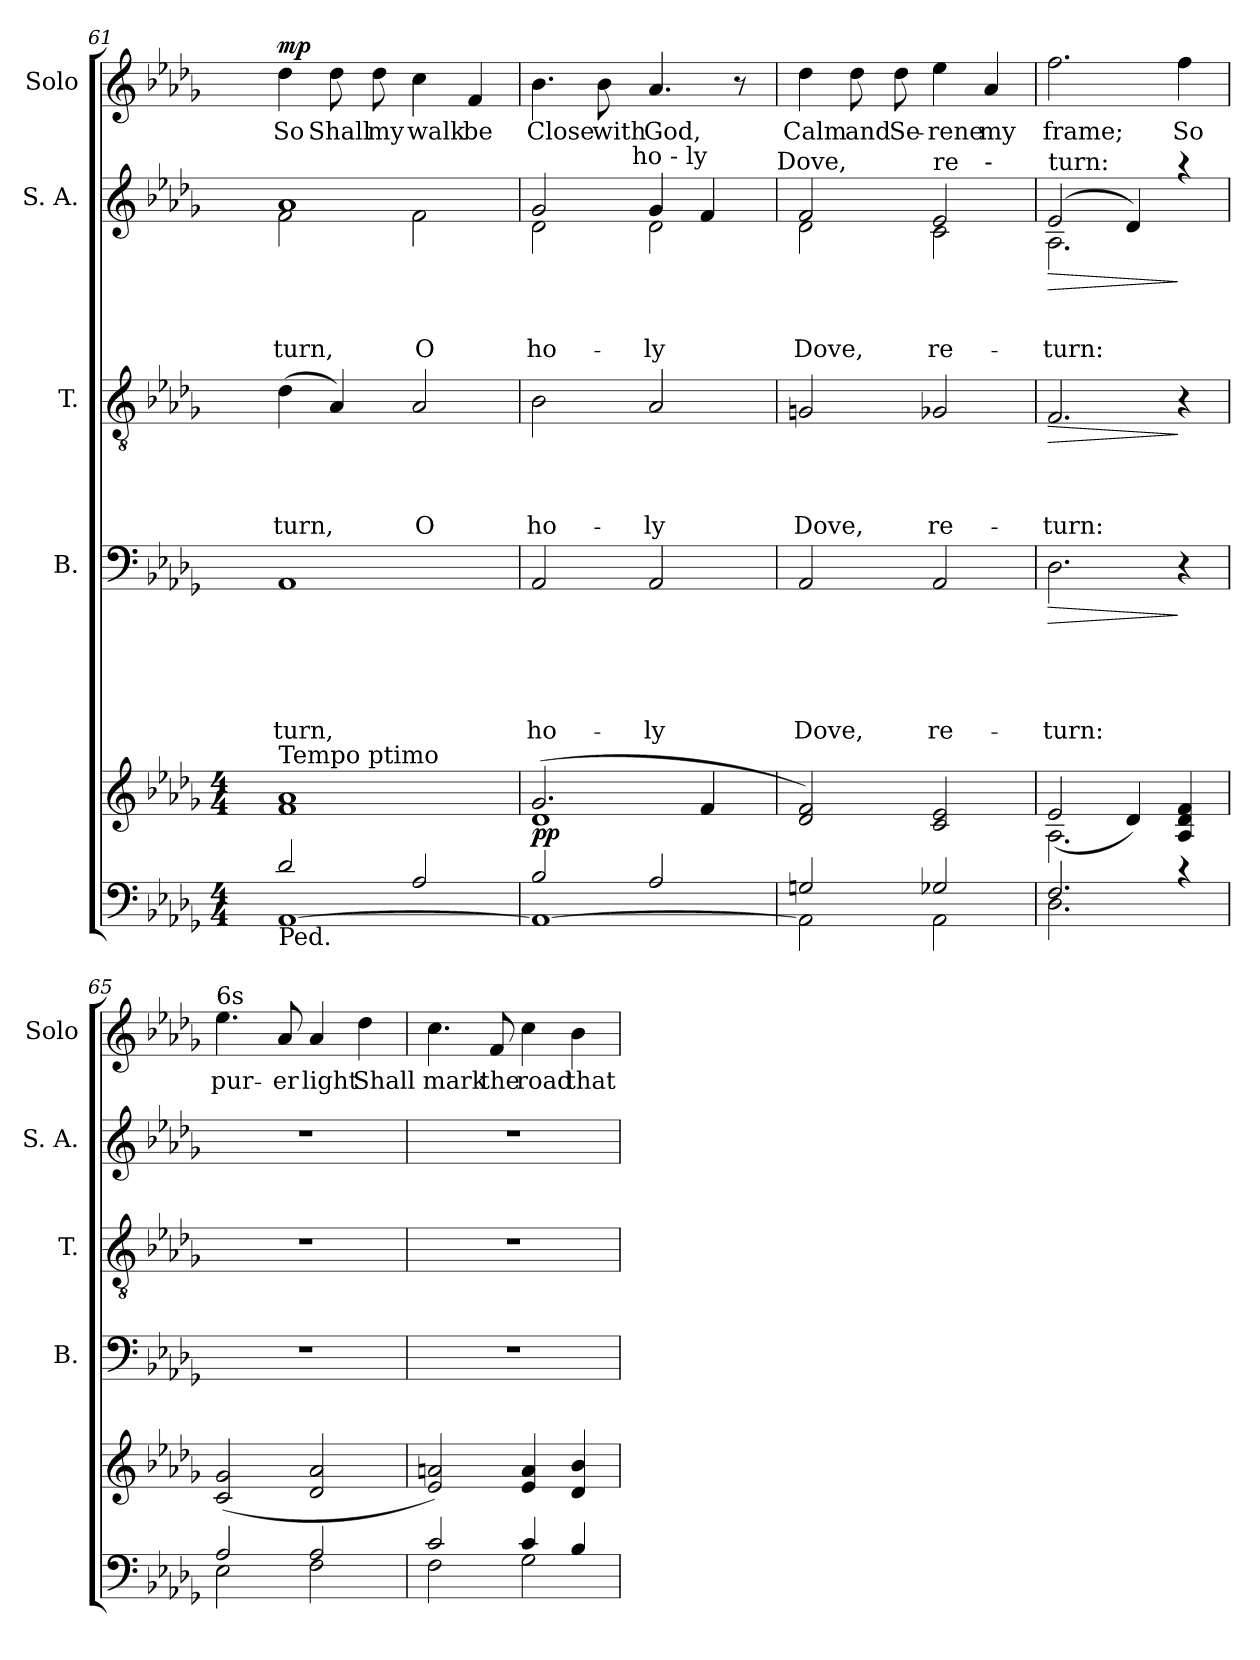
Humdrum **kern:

**kern	**dynam	**kern	**kern	**text	**text	**text	**text	**text	**dynam	**kern	**text	**text	**text	**text	**dynam	**kern	**text	**text	**text	**dynam	**kern	**text	**dynam
*part6	*part6	*part5	*part4	*part4	*part4	*part4	*part4	*part4	*part4	*part3	*part3	*part3	*part3	*part3	*part3	*part2	*part2	*part2	*part2	*part2	*part1	*part1	*part1
*staff6	*staff6	*staff5	*staff4	*staff4	*staff4	*staff4	*staff4	*staff4	*staff4	*staff3	*staff3	*staff3	*staff3	*staff3	*staff3	*staff2	*staff2	*staff2	*staff2	*staff2	*staff1	*staff1	*staff1
*	*	*	*I"B.	*	*	*	*	*	*	*I"T.	*	*	*	*	*	*I"S. A.	*	*	*	*	*I"Solo	*	*
*	*	*	*I'B.	*	*	*	*	*	*	*I'T.	*	*	*	*	*	*I'S. A.	*	*	*	*	*I'Solo	*	*
!!LO:PB:g=z
*clefF4	*	*clefG2	*clefF4	*	*	*	*	*	*	*clefGv2	*	*	*	*	*	*clefG2	*	*	*	*	*clefG2	*	*
*k[b-e-a-d-g-]	*	*k[b-e-a-d-g-]	*k[b-e-a-d-g-]	*	*	*	*	*	*	*k[b-e-a-d-g-]	*	*	*	*	*	*k[b-e-a-d-g-]	*	*	*	*	*k[b-e-a-d-g-]	*	*
*D-:	*	*D-:	*D-:	*	*	*	*	*	*	*D-:	*	*	*	*	*	*D-:	*	*	*	*	*D-:	*	*
*M4/4	*	*M4/4	*	*	*	*	*	*	*	*	*	*	*	*	*	*	*	*	*	*	*	*	*
=61	=61	=61	=61	=61	=61	=61	=61	=61	=61	=61	=61	=61	=61	=61	=61	=61	=61	=61	=61	=61	=61	=61	=61
*^	*	*	*	*	*	*	*	*	*	*	*	*	*	*	*	*	*	*	*	*	*	*	*
!	!	!	!	!	!	!	!	!	!	!	!	!	!	!	!	!	!LO:TX:a:t=turn.	!	!	!	!	!	!	!
!	!	!	!LO:TX:a:t=Tempo ptimo	!	!	!	!	!	!	!	!	!	!	!	!	!	!	!	!	!	!	!	!	!
!LO:TX:b:t=Ped.	!	!	!	!	!	!	!	!	!	!	!	!	!	!	!	!	!	!	!	!	!	!	!	!
!	!	!	!	!	!	!	!	!	!LO:LY:b	!	!	!	!	!	!LO:LY:b	!	!	!	!	!LO:LY:b	!	!	!LO:LY:b	!LO:DY:a
*	*	*	*	*	*	*	*	*	*	*	*	*	*	*	*	*	*^	*	*	*	*	*	*	*
[<1AA-	2d-/	.	1f 1a-	1AA-	.	.	.	.	-turn,	.	(>4d-\	.	.	.	-turn,	.	1a-	2f\	.	.	-turn,	.	4dd-\	So	mp
!	!	!	!	!	!	!	!	!	!	!	!	!	!	!	!	!	!	!	!	!	!	!	!	!LO:LY:b	!
.	.	.	.	.	.	.	.	.	.	.	4A-/)	.	.	.	.	.	.	.	.	.	.	.	8dd-\	Shall	.
!	!	!	!	!	!	!	!	!	!	!	!	!	!	!	!	!	!	!	!	!	!	!	!	!LO:LY:b	!
.	.	.	.	.	.	.	.	.	.	.	.	.	.	.	.	.	.	.	.	.	.	.	8dd-\	my	.
!	!	!	!	!	!	!	!	!	!	!	!	!	!	!	!LO:LY:b	!	!	!	!	!	!LO:LY:b	!	!	!LO:LY:b	!
.	2A-/	.	.	.	.	.	.	.	.	.	2A-/	.	.	.	O	.	.	2f\	.	.	O	.	4cc\	walk	.
!	!	!	!	!	!	!	!	!	!	!	!	!	!	!	!	!	!	!	!	!	!	!	!	!LO:LY:b	!
.	.	.	.	.	.	.	.	.	.	.	.	.	.	.	.	.	.	.	.	.	.	.	4f/	be	.
*	*	*	*	*	*	*	*	*	*	*	*	*	*	*	*	*	*v	*v	*	*	*	*	*	*	*
=62	=62	=62	=62	=62	=62	=62	=62	=62	=62	=62	=62	=62	=62	=62	=62	=62	=62	=62	=62	=62	=62	=62	=62	=62
*	*	*	*^	*	*	*	*	*	*	*	*	*	*	*	*	*	*	*	*	*	*	*	*	*
!	!	!LO:DY:a	!	!	!	!	!	!	!	!LO:LY:b	!	!	!	!	!	!LO:LY:b	!	!	!	!	!LO:LY:b	!	!	!LO:LY:b	!
*	*	*	*	*	*	*	*	*	*	*	*	*	*	*	*	*	*	*^	*	*	*	*	*	*	*
*	*	*	*	*	*	*	*	*	*	*	*	*	*	*	*	*	*	*	*^	*	*	*	*	*	*	*
1AA-_	2B-/	pp	(<1d-	2.g-/	2AA-/	.	.	.	.	ho-	.	2B-\	.	.	.	ho-	.	2g->/	2d-\	4...ryy	.	.	ho-	.	4.b-\	Close	.
!	!	!	!	!	!	!	!	!	!	!	!	!	!	!	!	!	!	!	!	!	!	!	!	!	!	!LO:LY:b	!
.	.	.	.	.	.	.	.	.	.	.	.	.	.	.	.	.	.	.	.	.	.	.	.	.	8b-\	with	.
!	!	!	!	!	!	!	!	!	!	!	!	!	!	!	!	!	!	!	!	!LO:TX:a:t=ho - ly	!	!	!	!	!	!	!
.	.	.	.	.	.	.	.	.	.	.	.	.	.	.	.	.	.	.	.	2ryy	.	.	.	.	.	.	.
!	!	!	!	!	!	!	!	!	!	!LO:LY:b	!	!	!	!	!	!LO:LY:b	!	!	!	!	!	!	!LO:LY:b	!	!	!LO:LY:b	!
.	2A-/	.	.	.	2AA-/	.	.	.	.	-ly	.	2A-/	.	.	.	-ly	.	4g-/	2d-\	.	.	.	-ly	.	4.a-/	God,	.
.	.	.	.	4f/	.	.	.	.	.	.	.	.	.	.	.	.	.	4f/	.	.	.	.	.	.	.	.	.
.	.	.	.	.	.	.	.	.	.	.	.	.	.	.	.	.	.	.	.	.	.	.	.	.	8r	.	.
.	.	.	.	.	.	.	.	.	.	.	.	.	.	.	.	.	.	.	.	32ryy	.	.	.	.	.	.	.
!	!	!	!	!	!	!	!	!	!	!	!	!	!	!	!	!	!	!	!	!LO:TX:a:t=Dove,	!	!	!	!	!	!	!
=63	=63	=63	=63	=63	=63	=63	=63	=63	=63	=63	=63	=63	=63	=63	=63	=63	=63	=63	=63	=63	=63	=63	=63	=63	=63	=63	=63
!	!	!	!	!	!	!	!	!	!	!LO:LY:b	!	!	!	!	!	!LO:LY:b	!	!	!	!	!	!	!LO:LY:b	!	!	!LO:LY:b	!
*	*	*	*v	*v	*	*	*	*	*	*	*	*	*	*	*	*	*	*	*	*	*	*	*	*	*	*	*
2AA-\]	2Gn/	.	2d-/ 2f/)	2AA-/	.	.	.	.	Dove,	.	2Gn/	.	.	.	Dove,	.	2f/	2d-\	2.ryy	.	.	Dove,	.	4dd-\	Calm	.
!	!	!	!	!	!	!	!	!	!	!	!	!	!	!	!	!	!	!	!	!	!	!	!	!	!LO:LY:b	!
.	.	.	.	.	.	.	.	.	.	.	.	.	.	.	.	.	.	.	.	.	.	.	.	8dd-\	and	.
!	!	!	!	!	!	!	!	!	!	!	!	!	!	!	!	!	!	!	!	!	!	!	!	!	!LO:LY:b	!
.	.	.	.	.	.	.	.	.	.	.	.	.	.	.	.	.	.	.	.	.	.	.	.	8dd-\	Se-	.
!	!	!	!	!	!	!	!	!	!	!	!	!	!	!	!	!	!LO:TX:a:t=re	!	!	!	!	!	!	!	!	!
!	!	!	!	!	!	!	!	!	!LO:LY:b	!	!	!	!	!	!LO:LY:b	!	!	!	!	!	!	!LO:LY:b	!	!	!LO:LY:b	!
2AA-\	2G-X/	.	2c/ 2e-/	2AA-/	.	.	.	.	re-	.	2G-X/	.	.	.	re-	.	2e-/	2c\	.	.	.	re-	.	4ee-\	-rene	.
!	!	!	!	!	!	!	!	!	!	!	!	!	!	!	!	!	!	!	!LO:TX:a:t=-	!	!	!	!	!	!	!
!	!	!	!	!	!	!	!	!	!	!	!	!	!	!	!	!	!	!	!	!	!	!	!	!	!LO:LY:b	!
.	.	.	.	.	.	.	.	.	.	.	.	.	.	.	.	.	.	.	4ryy	.	.	.	.	4a-/	my	.
=64	=64	=64	=64	=64	=64	=64	=64	=64	=64	=64	=64	=64	=64	=64	=64	=64	=64	=64	=64	=64	=64	=64	=64	=64	=64	=64
*	*	*	*^	*	*	*	*	*	*	*	*	*	*	*	*	*	*	*	*	*	*	*	*	*	*	*
!	!	!	!	!	!	!	!	!	!	!	!	!	!	!	!	!	!	!LO:TX:a:t=turn&colon;	!	!	!	!	!	!	!	!	!
!	!	!	!	!	!	!	!	!	!	!LO:LY:b	!LO:HP:b	!	!	!	!	!LO:LY:b	!LO:HP:b	!	!	!	!	!	!LO:LY:b	!LO:HP:b	!	!LO:LY:b	!
*	*	*	*	*	*	*	*	*	*	*	*	*	*	*	*	*	*	*	*v	*v	*	*	*	*	*	*	*
2.F/	2.D-\	.	2.A-\	(2e-/	2.D-\	.	.	.	.	-turn:	>	2.F/	.	.	.	-turn:	>	(2e-/	2.A-\	.	.	-turn:	>	2.ff\	frame;	.
.	.	.	.	4d-/)	.	.	.	.	.	.	.	.	.	.	.	.	.	4d-/)	.	.	.	.	.	.	.	.
!	!	!	!	!	!	!	!	!	!	!	!	!	!	!	!	!	!	!	!	!	!	!	!	!	!LO:LY:b	!
4rc	4ryy	.	4ryy	4A-/ 4d-/ 4f/	4r	.	.	.	.	.	]	4r	.	.	.	.	]	4raa	4ryy	.	.	.	]	4ff\	So	.
!!LO:LB:g=z
=65	=65	=65	=65	=65	=65	=65	=65	=65	=65	=65	=65	=65	=65	=65	=65	=65	=65	=65	=65	=65	=65	=65	=65	=65	=65	=65
!	!	!	!	!	!	!	!	!	!	!	!	!	!	!	!	!	!	!	!	!	!	!	!	!LO:TX:a:t=6s	!	!
!	!	!	!	!	!	!	!	!	!	!	!	!	!	!	!	!	!	!	!	!	!	!	!	!	!LO:LY:b	!
*	*	*	*v	*v	*	*	*	*	*	*	*	*	*	*	*	*	*	*v	*v	*	*	*	*	*	*	*
2E-\	2A-/	.	(<2c/ 2g-/	1r	.	.	.	.	.	.	1r	.	.	.	.	.	1r	.	.	.	.	4.ee-\	pur-	.
!	!	!	!	!	!	!	!	!	!	!	!	!	!	!	!	!	!	!	!	!	!	!	!LO:LY:b	!
.	.	.	.	.	.	.	.	.	.	.	.	.	.	.	.	.	.	.	.	.	.	8a-/	-er	.
!	!	!	!	!	!	!	!	!	!	!	!	!	!	!	!	!	!	!	!	!	!	!	!LO:LY:b	!
2F\	2A-/	.	2d-/ 2a-/	.	.	.	.	.	.	.	.	.	.	.	.	.	.	.	.	.	.	4a-/	light	.
!	!	!	!	!	!	!	!	!	!	!	!	!	!	!	!	!	!	!	!	!	!	!	!LO:LY:b	!
.	.	.	.	.	.	.	.	.	.	.	.	.	.	.	.	.	.	.	.	.	.	4dd-\	Shall	.
=66	=66	=66	=66	=66	=66	=66	=66	=66	=66	=66	=66	=66	=66	=66	=66	=66	=66	=66	=66	=66	=66	=66	=66	=66
!	!	!	!	!	!	!	!	!	!	!	!	!	!	!	!	!	!	!	!	!	!	!	!LO:LY:b	!
2F\	2c/	.	2e-/ 2an/)	1r	.	.	.	.	.	.	1r	.	.	.	.	.	1r	.	.	.	.	4.cc\	mark	.
!	!	!	!	!	!	!	!	!	!	!	!	!	!	!	!	!	!	!	!	!	!	!	!LO:LY:b	!
.	.	.	.	.	.	.	.	.	.	.	.	.	.	.	.	.	.	.	.	.	.	8f/	the	.
!	!	!	!	!	!	!	!	!	!	!	!	!	!	!	!	!	!	!	!	!	!	!	!LO:LY:b	!
2G-\	4c/	.	4e-/ 4a/	.	.	.	.	.	.	.	.	.	.	.	.	.	.	.	.	.	.	4cc\	road	.
!	!	!	!	!	!	!	!	!	!	!	!	!	!	!	!	!	!	!	!	!	!	!	!LO:LY:b	!
.	4B-/	.	4d-/ 4b-/	.	.	.	.	.	.	.	.	.	.	.	.	.	.	.	.	.	.	4b-\	that	.
*v	*v	*	*	*	*	*	*	*	*	*	*	*	*	*	*	*	*	*	*	*	*	*	*	*
=	=	=	=	=	=	=	=	=	=	=	=	=	=	=	=	=	=	=	=	=	=	=	=
*-	*-	*-	*-	*-	*-	*-	*-	*-	*-	*-	*-	*-	*-	*-	*-	*-	*-	*-	*-	*-	*-	*-	*-
